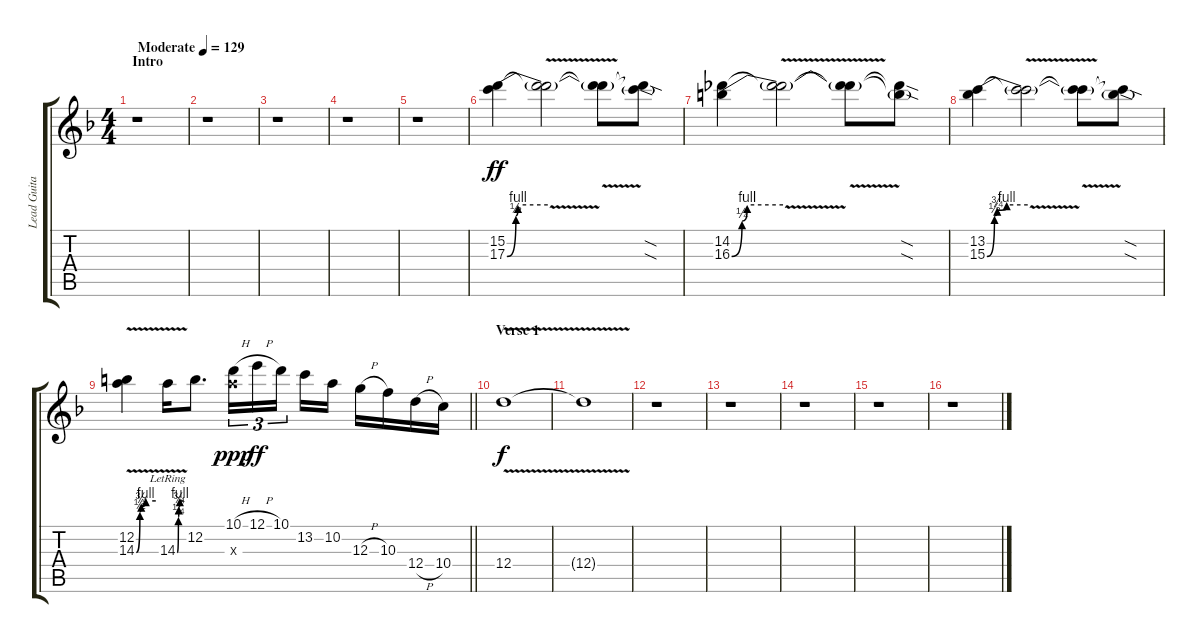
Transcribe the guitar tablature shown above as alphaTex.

\track ("Lead Guitar I" "Lead Guita") {instrument distortionguitar}
\staff {score tabs}
\tuning (E4 B3 G3 D3 A2 E2) {hide}
\ts (4 4)
\section ("" "Intro")
\tempo (129 "Moderate")
\clef g2
\ks dminor
r.1{dy ff instrument distortionguitar} |
r.1 |
r.1 |
r.1 |
r.1 |
(15.2 17.3{be (custom 0 0 13 2 16 4 60 4)}).4 (15.2{t} 17.3{v t}).2 (15.2{t} 17.3{t}).8 (15.2{sod t} 17.3{sod t}).8 |
(14.2 16.3{be (custom 0 0 12 1 18 4 60 4)}).4 (14.2{t} 16.3{v t}).2 (14.2{t} 16.3{t}).8 (14.2{sod t} 16.3{sod t}).8 |
(13.2 15.3{be (custom 0 0 11 2 15 3 29 4 60 4)}).4 (13.2{t} 15.3{v t}).2 (13.2{t} 15.3{t}).8 (13.2{sod t} 15.3{sod t}).8 |
\barLineRight lightlight
(12.2 14.3{be (custom 0 0 11 2 15 3 29 4 60 4) v}).4 14.3{be (custom 0 0 11 1 15 3 25 4 60 4) v lr}.16 12.2.8{d} (10.1{h} 14.3{x}).16{tu (3 2) dy ppp} 12.1{h}.16{tu (3 2) dy ff} 10.1.16{tu (3 2) beam splitsecondary} 13.2.16 10.2.16 12.3{h}.16 10.3.16 12.4{h}.16 10.4.16 |
\section ("" "Verse 1")
12.4{v}.1{dy f volume 4} |
12.4{t}.1 |
r.1 |
r.1 |
r.1 |
r.1 |
r.1
